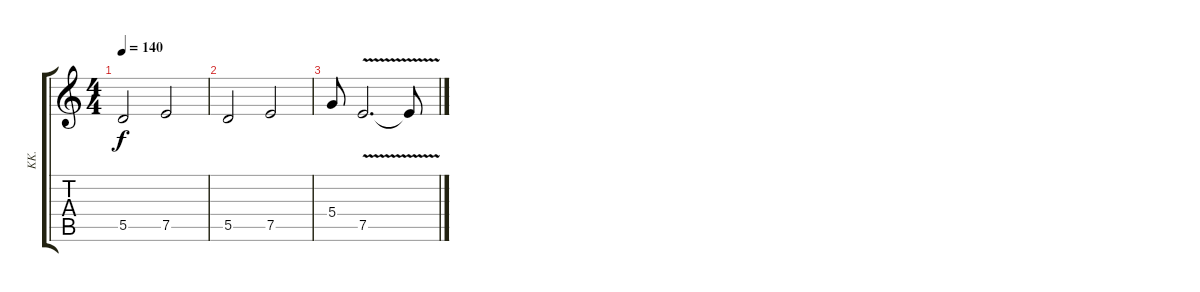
\track ("KK." "KK.") {instrument distortionguitar}
\staff {score tabs}
\tuning (E4 B3 G3 D3 A2 E2) {hide}
\ts (4 4)
\tempo 140
\clef g2
\ks c
5.5.2{dy f volume 3} 7.5.2 |
5.5.2{volume 2} 7.5.2 |
5.4.8{volume 1} 7.5{v}.2{d volume 0} 7.5{t}.8
